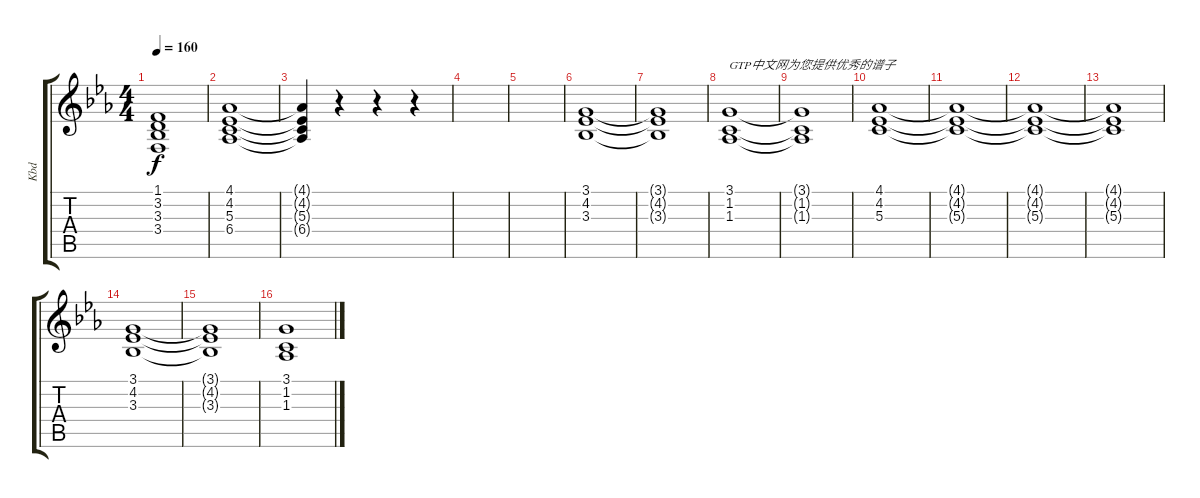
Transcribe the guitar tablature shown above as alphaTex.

\track ("Kbd" "Kbd") {instrument pad2warm}
\staff {score tabs}
\tuning (E4 B3 G3 D3 A2 E2) {hide}
\ts (4 4)
\tempo 160
\clef g2
\ks eb
(1.1 3.2 3.3 3.4).1{dy f} |
(4.1 4.2 5.3 6.4).1 |
(4.1{t} 4.2{t} 5.3{t} 6.4{t}).4 r.4 r.4 r.4 |
|
|
(3.1 4.2 3.3).1{volume 7 instrument lead6voice} |
(3.1{t} 4.2{t} 3.3{t}).1 |
(3.1 1.2 1.3).1{txt "GTP中文网为您提供优秀的谱子"} |
(3.1{t} 1.2{t} 1.3{t}).1 |
(4.1 4.2 5.3).1 |
(4.1{t} 4.2{t} 5.3{t}).1 |
(4.1{t} 4.2{t} 5.3{t}).1{txt " "} |
(4.1{t} 4.2{t} 5.3{t}).1 |
(3.1 4.2 3.3).1 |
(3.1{t} 4.2{t} 3.3{t}).1 |
(3.1 1.2 1.3).1
